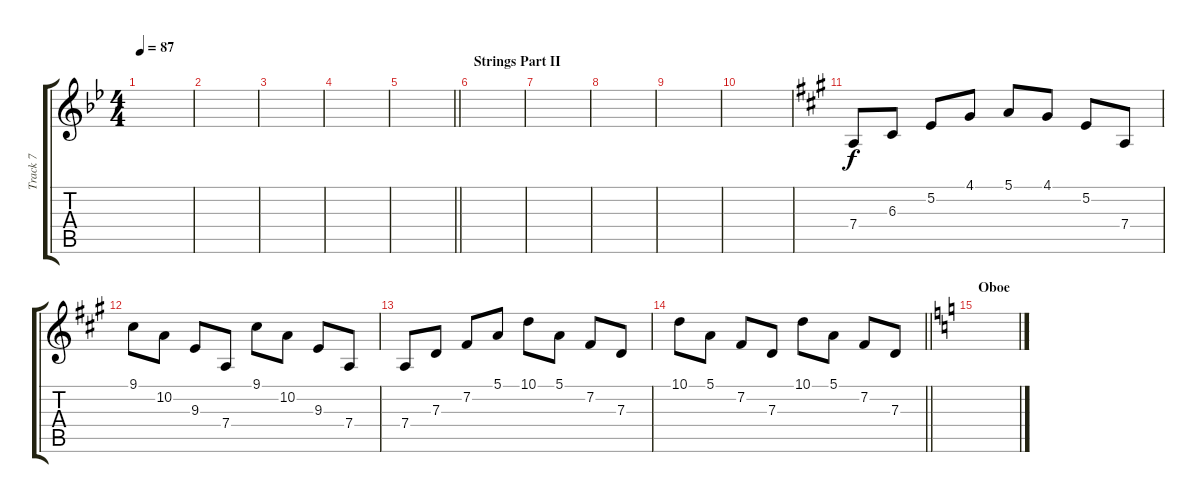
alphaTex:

\track ("Track 7" "Track 7") {instrument electricpiano1}
\staff {score tabs}
\tuning (E4 B3 G3 D3 A2 E2) {hide}
\ts (4 4)
\tempo 87
\clef g2
\ks bb
|
|
|
|
\barLineRight lightlight
|
\section ("" "Strings Part II")
|
|
|
|
|
\ks a
7.4.8 6.3.8 5.2.8 4.1.8 5.1.8 4.1.8 5.2.8 7.4.8 |
9.1.8 10.2.8 9.3.8 7.4.8 9.1.8 10.2.8 9.3.8 7.4.8 |
7.4.8 7.3.8 7.2.8 5.1.8 10.1.8 5.1.8 7.2.8 7.3.8 |
\barLineRight lightlight
10.1.8 5.1.8 7.2.8 7.3.8 10.1.8 5.1.8 7.2.8 7.3.8 |
\section ("" "Oboe")
\ks c
